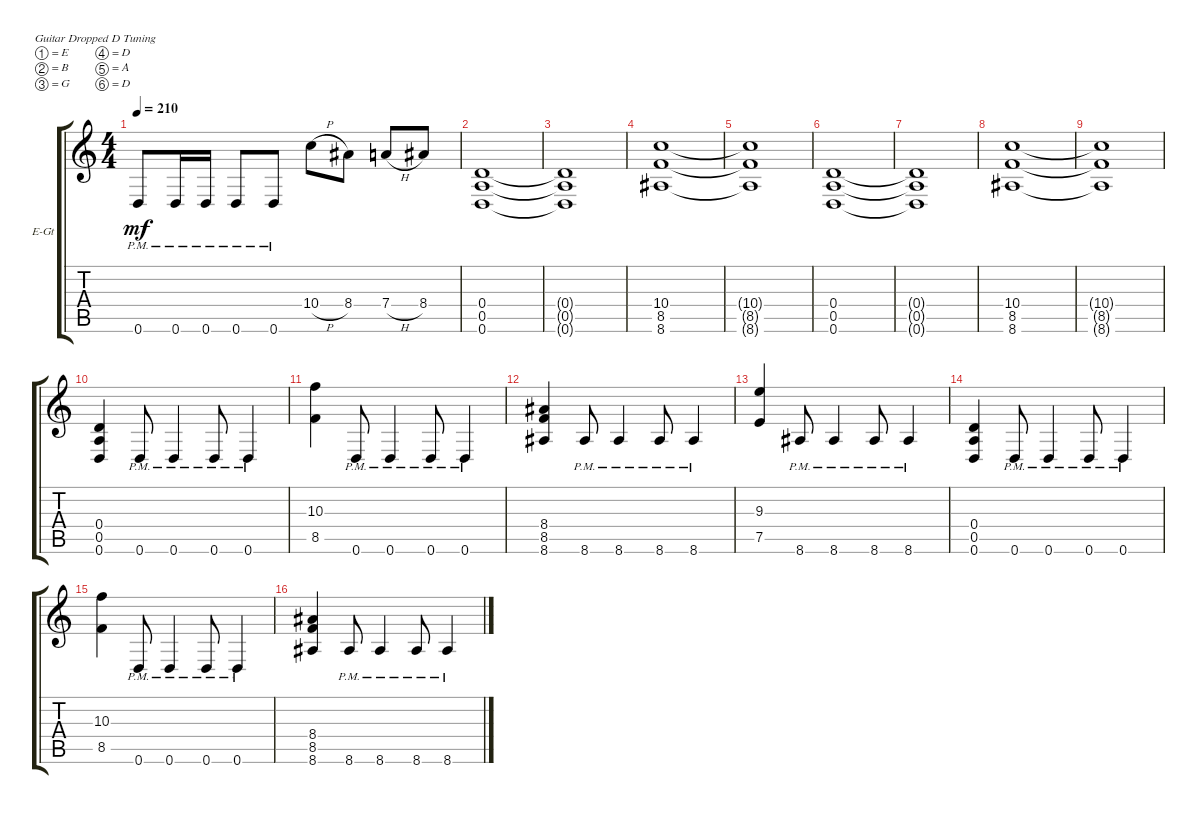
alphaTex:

\defaultSystemsLayout 4
\bracketExtendMode groupsimilarinstruments
\firstSystemTrackNameOrientation horizontal
\otherSystemsTrackNameOrientation horizontal
\track ("Rhythm 1" "E-Gt") {instrument distortionguitar}
\staff {score tabs}
\tuning (E4 B3 G3 D3 A2 D2)
\ts (4 4)
\tempo 210
\clef g2
\ks c
0.6{pm}.8{dy mf} 0.6{pm}.16 0.6{pm}.16 0.6{pm}.8 0.6{pm}.8 10.4{h}.8 8.4.8 7.4{h}.8 8.4.8 |
(0.6 0.5 0.4).1 |
(0.6{t} 0.5{t} 0.4{t}).1 |
(8.6 8.5 10.4).1 |
(8.6{t} 8.5{t} 10.4{t}).1 |
(0.6 0.5 0.4).1 |
(0.6{t} 0.5{t} 0.4{t}).1 |
(8.6 8.5 10.4).1 |
(8.6{t} 8.5{t} 10.4{t}).1 |
(0.6 0.5 0.4).4 0.6{pm}.8 0.6{pm}.4 0.6{pm}.8 0.6{pm}.4 |
(8.5 10.3).4 0.6{pm}.8 0.6{pm}.4 0.6{pm}.8 0.6{pm}.4 |
(8.6 8.5 8.4).4 8.6{pm}.8 8.6{pm}.4 8.6{pm}.8 8.6{pm}.4 |
(7.5 9.3).4 8.6{pm}.8 8.6{pm}.4 8.6{pm}.8 8.6{pm}.4 |
(0.6 0.5 0.4).4 0.6{pm}.8 0.6{pm}.4 0.6{pm}.8 0.6{pm}.4 |
(8.5 10.3).4 0.6{pm}.8 0.6{pm}.4 0.6{pm}.8 0.6{pm}.4 |
(8.6 8.5 8.4).4 8.6{pm}.8 8.6{pm}.4 8.6{pm}.8 8.6{pm}.4
